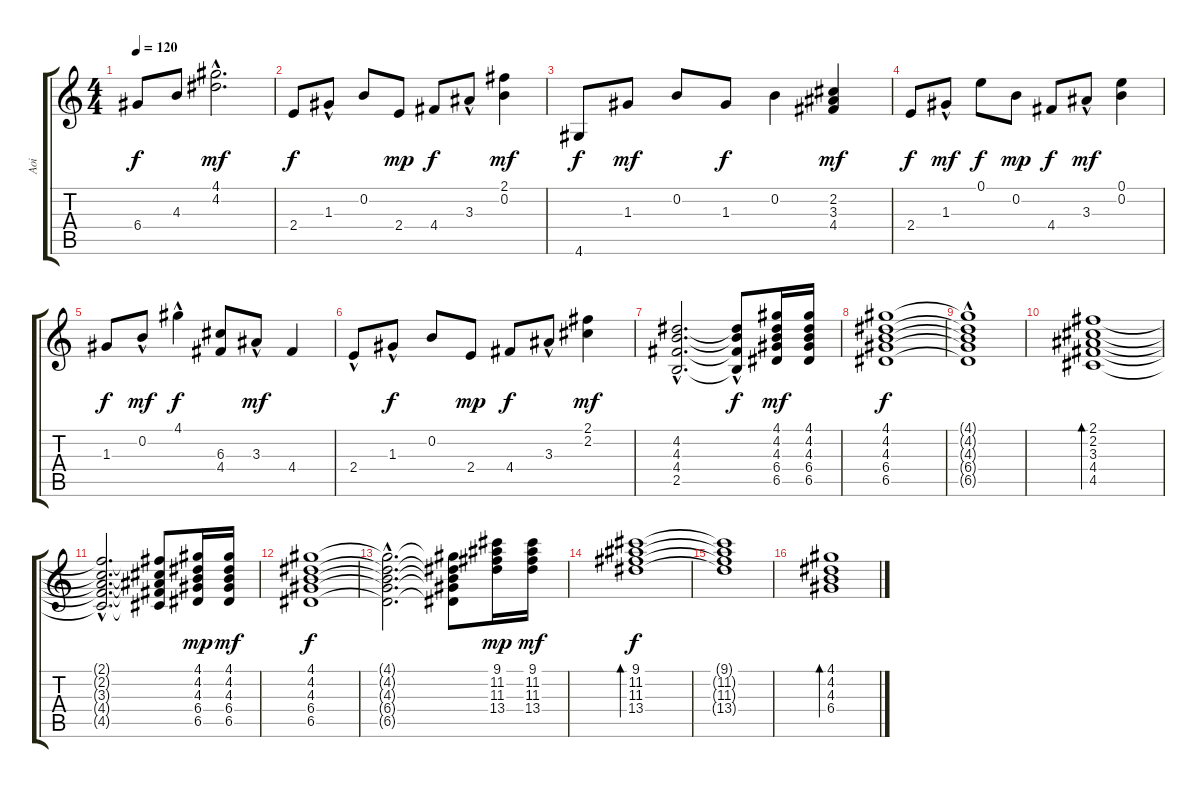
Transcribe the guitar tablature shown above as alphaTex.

\track ("Aoi" "Aoi") {instrument electricguitarclean}
\staff {score tabs}
\tuning (E4 B3 G3 D3 A2 E2) {hide}
\ts (4 4)
\tempo 120
\clef g2
\ks c
6.4.8{dy f} 4.3.8 (4.1{hac} 4.2{hac}).2{d dy mf} |
2.4.8{dy f} 1.3{hac}.8 0.2.8 2.4.8{dy mp} 4.4.8{dy f} 3.3{hac}.8 (2.1 0.2).4{dy mf} |
4.6.8{dy f} 1.3.8{dy mf} 0.2.8 1.3.8{dy f} 0.2.4 (2.2 3.3 4.4).4{dy mf} |
2.4.8{dy f} 1.3{hac}.8{dy mf} 0.1.8{dy f} 0.2.8{dy mp} 4.4.8{dy f} 3.3{hac}.8{dy mf} (0.1 0.2).4 |
1.3.8{dy f} 0.2{hac}.8{dy mf} 4.1{hac}.4{dy f} (6.3 4.4).8 3.3{hac}.8{dy mf} 4.4.4 |
2.4{hac}.8 1.3{hac}.8{dy f} 0.2.8 2.4.8{dy mp} 4.4.8{dy f} 3.3{hac}.8 (2.1 2.2).4{dy mf} |
(4.2{hac} 4.3{hac} 4.4{hac} 2.5{hac}).2{d} (4.2{hac t} 4.3{hac t} 4.4{t} 2.5{t}).8{dy f} (4.1 4.2 4.3 6.4 6.5).16{dy mf} (4.1 4.2 4.3 6.4 6.5).16 |
(4.1 4.2 4.3 6.4 6.5).1{dy f} |
(4.1{hac t} 4.2{hac t} 4.3{t} 6.4{t} 6.5{t}).1 |
(2.1 2.2 3.3 4.4 4.5).1{bd 240} |
(2.1{hac t} 2.2{hac t} 3.3{hac t} 4.4{hac t} 4.5{hac t}).2{d} (2.1{t} 2.2{t} 3.3{t} 4.4{t} 4.5{t}).8 (4.1 4.2 4.3 6.4 6.5).16{dy mp} (4.1 4.2 4.3 6.4 6.5).16{dy mf} |
(4.1 4.2 4.3 6.4 6.5).1{dy f} |
(4.1{hac t} 4.2{hac t} 4.3{hac t} 6.4{hac t} 6.5{hac t}).2{d} (4.1{t} 4.2{t} 4.3{t} 6.4{t} 6.5{t}).8 (9.1 11.2 11.3 13.4).16{dy mp} (9.1 11.2 11.3 13.4).16{dy mf} |
(9.1 11.2 11.3 13.4).1{bd 240 dy f} |
(9.1{t} 11.2{t} 11.3{t} 13.4{t}).1 |
(4.1 4.2 4.3 6.4).1{bd 240}
